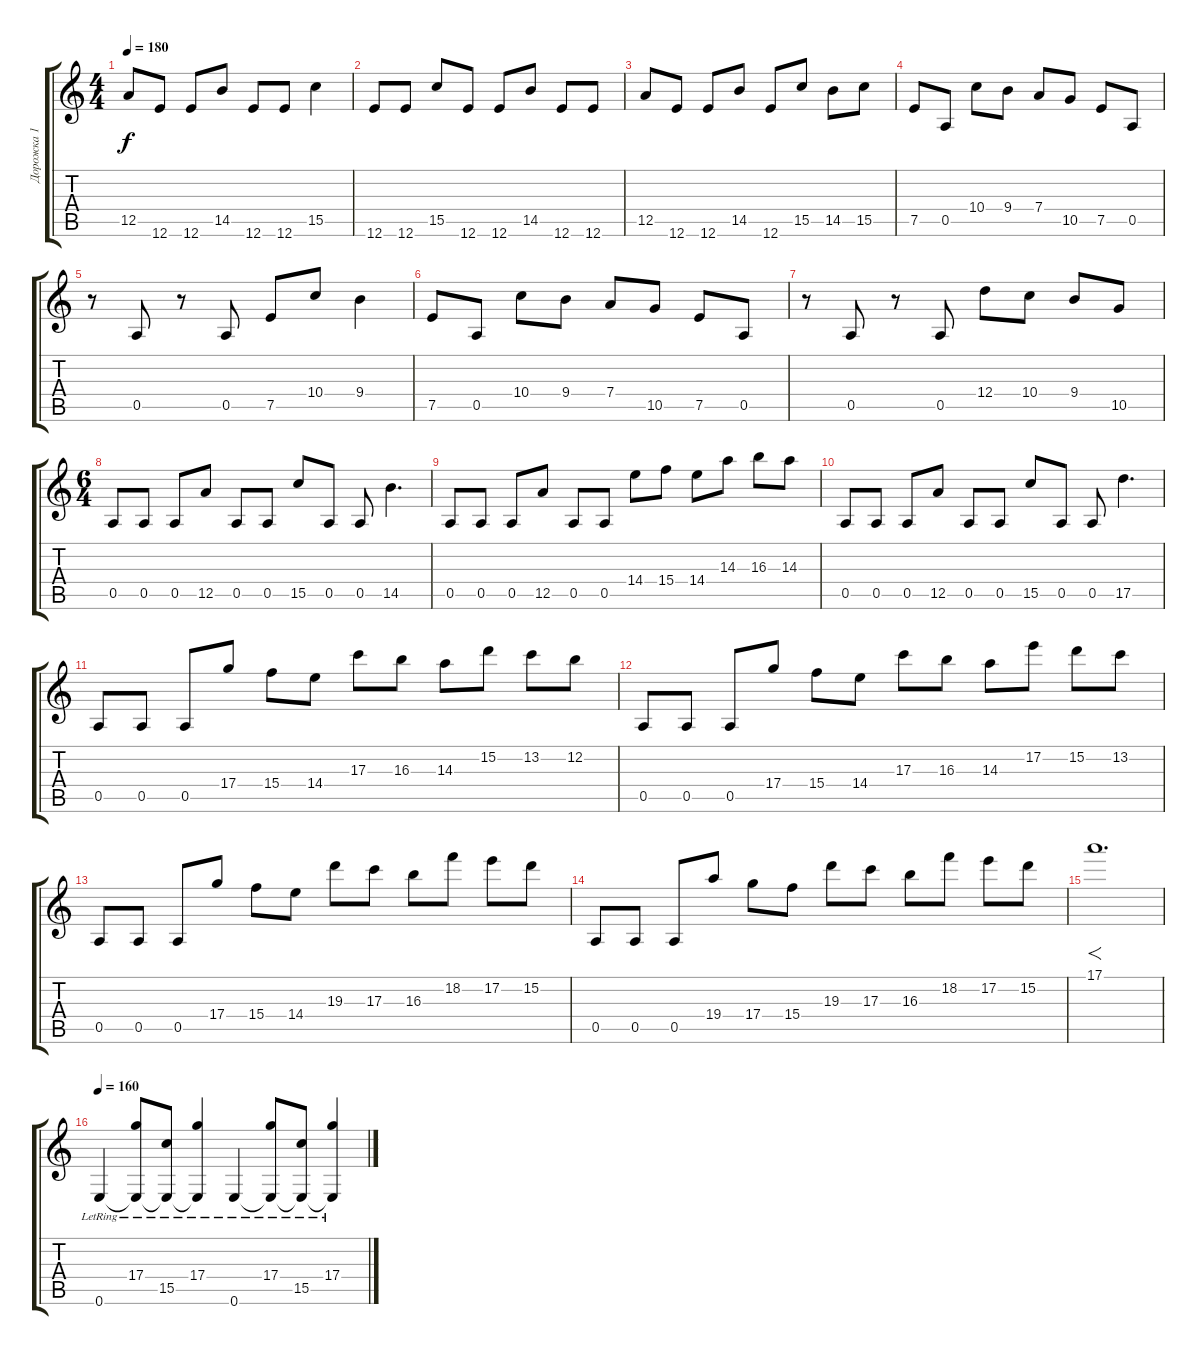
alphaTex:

\track ("Дорожка 1" "Дорожка 1") {instrument distortionguitar}
\staff {score tabs}
\tuning (E4 B3 G3 D3 A2 E2) {hide}
\ts (4 4)
\tempo 180
\clef g2
\ks c
12.5.8{dy f} 12.6.8 12.6.8 14.5.8 12.6.8 12.6.8 15.5.4 |
12.6.8 12.6.8 15.5.8 12.6.8 12.6.8 14.5.8 12.6.8 12.6.8 |
12.5.8 12.6.8 12.6.8 14.5.8 12.6.8 15.5.8 14.5.8 15.5.8 |
7.5.8 0.5.8 10.4.8 9.4.8 7.4.8 10.5.8 7.5.8 0.5.8 |
r.8 0.5.8 r.8 0.5.8 7.5.8 10.4.8 9.4.4 |
7.5.8 0.5.8 10.4.8 9.4.8 7.4.8 10.5.8 7.5.8 0.5.8 |
r.8 0.5.8 r.8 0.5.8 12.4.8 10.4.8 9.4.8 10.5.8 |
\ts (6 4)
0.5.8 0.5.8 0.5.8 12.5.8 0.5.8 0.5.8 15.5.8 0.5.8 0.5.8 14.5.4{d} |
0.5.8 0.5.8 0.5.8 12.5.8 0.5.8 0.5.8 14.4.8 15.4.8 14.4.8 14.3.8 16.3.8 14.3.8 |
0.5.8 0.5.8 0.5.8 12.5.8 0.5.8 0.5.8 15.5.8 0.5.8 0.5.8 17.5.4{d} |
0.5.8 0.5.8 0.5.8 17.4.8 15.4.8 14.4.8 17.3.8 16.3.8 14.3.8 15.2.8 13.2.8 12.2.8 |
0.5.8 0.5.8 0.5.8 17.4.8 15.4.8 14.4.8 17.3.8 16.3.8 14.3.8 17.2.8 15.2.8 13.2.8 |
0.5.8 0.5.8 0.5.8 17.4.8 15.4.8 14.4.8 19.3.8 17.3.8 16.3.8 18.2.8 17.2.8 15.2.8 |
0.5.8 0.5.8 0.5.8 19.4.8 17.4.8 15.4.8 19.3.8 17.3.8 16.3.8 18.2.8 17.2.8 15.2.8 |
17.1.1{f d} |
\tempo 160
0.6{lr}.4{instrument acousticguitarsteel} (17.4{lr} 0.6{t}).8 (15.5{lr} 0.6{t}).8 (17.4{lr} 0.6{t}).4 0.6{lr}.4 (17.4{lr} 0.6{t}).8 (15.5{lr} 0.6{t}).8 (17.4{lr} 0.6{t}).4
